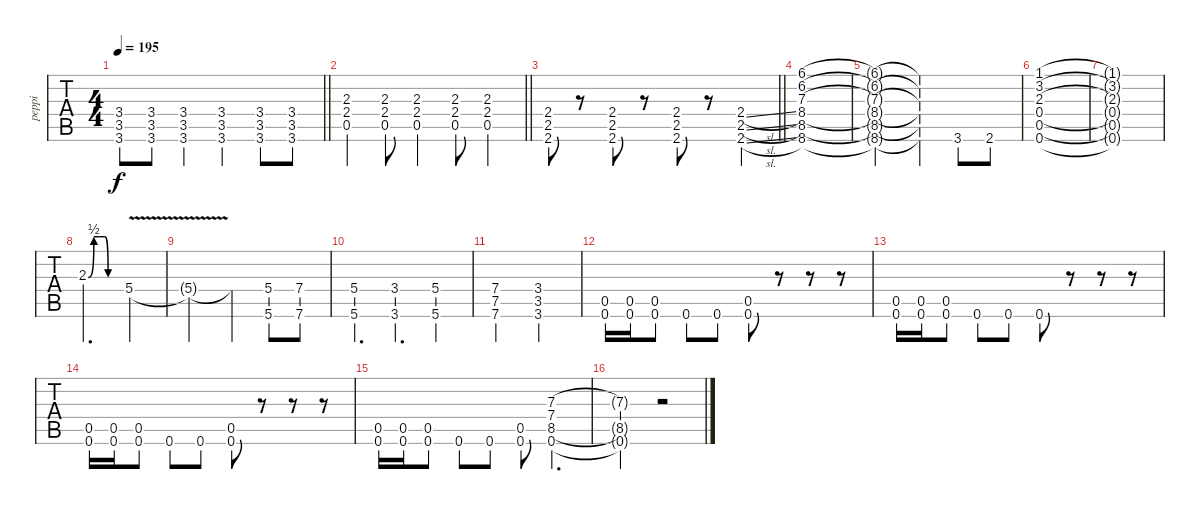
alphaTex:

\track ("peppi" "peppi") {instrument distortionguitar}
\staff {tabs}
\tuning (D4 A3 F3 C3 G2 C2) {hide}
\ts (4 4)
\tempo 195
\clef g2
\barLineRight lightlight
\ks c
(3.4{t} 3.5{t} 3.6{t}).8{dy f} (3.4 3.5 3.6).8 (3.4 3.5 3.6).4 (3.4 3.5 3.6).4 (3.4 3.5 3.6).8 (3.4 3.5 3.6).8 |
\barLineRight lightlight
(2.3 2.4 0.5).4 (2.3 2.4 0.5).8 (2.3 2.4 0.5).4 (2.3 2.4 0.5).8 (2.3 2.4 0.5).4 |
\barLineRight lightlight
(2.4 2.5 2.6).8 r.8 (2.4 2.5 2.6).8 r.8 (2.4 2.5 2.6).8 r.8 (2.4{sl} 2.5{sl} 2.6{sl}).4 |
(6.1 6.2 7.3 8.4 8.5 8.6).1 |
(6.1{t} 6.2{t} 7.3{t} 8.4{t} 8.5{t} 8.6{t}).2 (6.1{t} 6.2{t} 7.3{t} 8.4{t} 8.5{t} 8.6{t}).4 3.6.8 2.6.8 |
(1.1 3.2 2.3 0.4 0.5 0.6).1 |
(1.1{t} 3.2{t} 2.3{t} 0.4{t} 0.5{t} 0.6{t}).1 |
2.3{be (custom 0 0 10 2 20 2 30 2 36 0 60 0)}.2{d} 5.4{v}.4 |
5.4{t}.2 5.4{t}.4 (5.4 5.6).8 (7.4 7.6).8 |
(5.4 5.6).4{d} (3.4 3.6).4{d} (5.4 5.6).4 |
(7.4 7.5 7.6).2 (3.4 3.5 3.6).2 |
(0.5 0.6).16 (0.5 0.6).16 (0.5 0.6).8 0.6.8 0.6.8 (0.5 0.6).8 r.8 r.8 r.8 |
(0.5 0.6).16 (0.5 0.6).16 (0.5 0.6).8 0.6.8 0.6.8 0.6.8 r.8 r.8 r.8 |
(0.5 0.6).16 (0.5 0.6).16 (0.5 0.6).8 0.6.8 0.6.8 (0.5 0.6).8 r.8 r.8 r.8 |
(0.5 0.6).16 (0.5 0.6).16 (0.5 0.6).8 0.6.8 0.6.8 (0.5 0.6).8 (7.3 7.4 8.5 0.6).4{d} |
(7.3{t} 8.5{t} 0.6{t}).2 r.2
